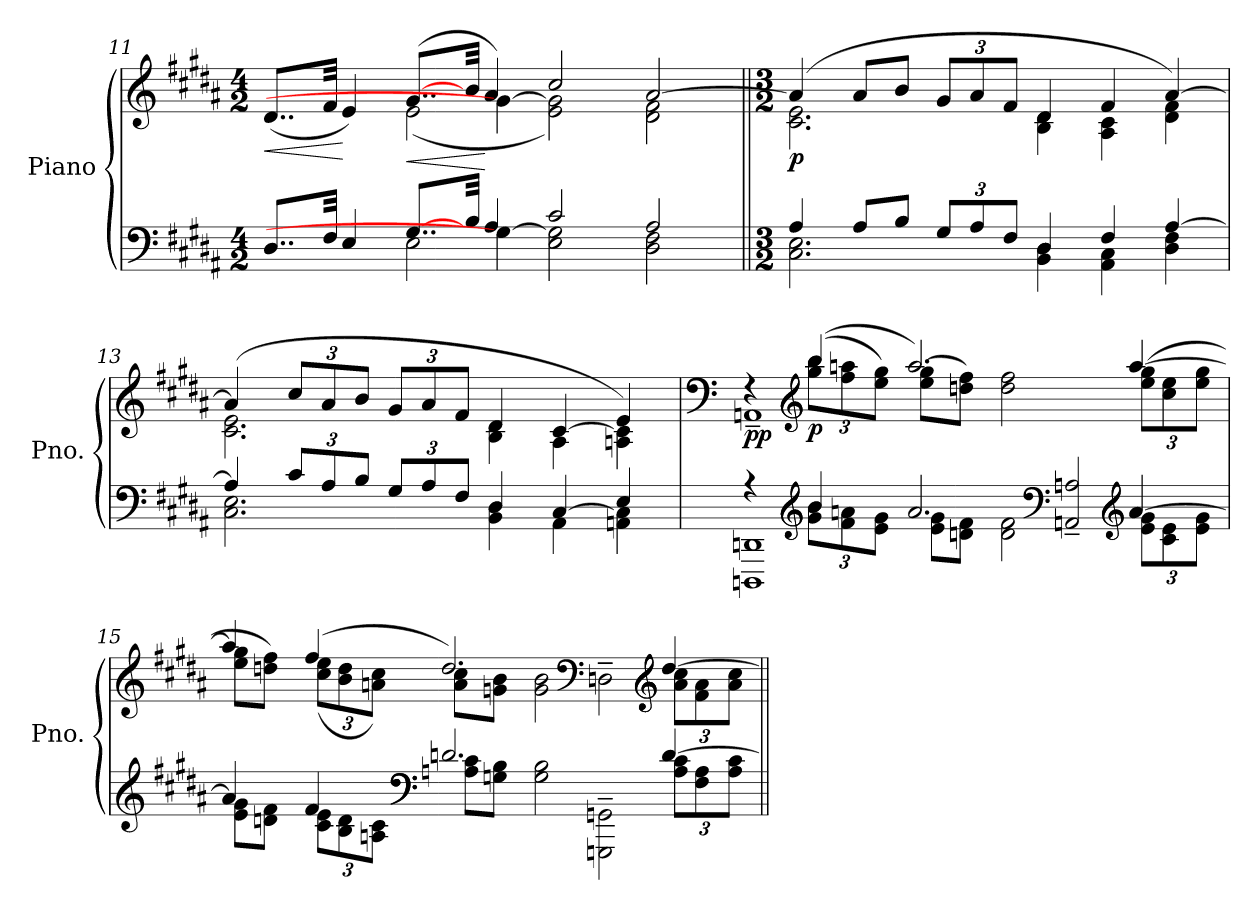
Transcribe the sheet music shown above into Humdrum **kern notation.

**kern	**kern	**dynam
*part1	*part1	*part1
*staff2	*staff1	*staff1/2
*I"Piano	*	*
*I'Pno.	*	*
*clefF4	*clefG2	*
*k[f#c#g#d#a#]	*k[f#c#g#d#a#]	*
*M4/2	*M4/2	*
=11	=11	=11
*^	*	*
*	*^	*	*
!	!	!	!	!LO:HP:b
*	*	*	*^	*
*	*	*	*	*^	*
8..D#/L	2ryy	2.ryy	(>8..d#/L	2ryy	2.ryy	<
32F#/Jkk	.	.	32f#/Jkk	.	.	.
4E/	.	.	4e/)	.	.	[
!	!	!	!	!	!	!LO:HP:b
[8..G#/L	2E\	.	(>[8..g#/L	(<2e\	.	<
32B/Jkk	.	.	32b/Jkk	.	.	.
4A#/	.	4G#\_	4a#/)	.	4g#\_	[
2c#/	2E\ 2G#\]	1ryy	2cc#/	2e\ 2g#\])	1ryy	.
2A#/	2D#\ 2F#\	.	[2a#/	2d#\ 2f#\	.	.
*v	*v	*v	*	*	*	*
*	*v	*v	*v	*
=12||	=12||	=12||
*M3/2	*M3/2	*
*^	*^	*
!	!	!	!	!LO:DY:b
4A#/	2.C#\ 2.E\	(>4a#/]	2.c#\ 2.e\	p
8A#/L	.	8a#/L	.	.
8B/J	.	8b/J	.	.
*Xbrackettup	*	*Xbrackettup	*	*
12G#/L	.	12g#/L	.	.
12A#/	.	12a#/	.	.
12F#/J	.	12f#/J	.	.
4D#/	4BB\ 4D#\	4d#/	4B\ 4d#\	.
4F#/	4AA#\ 4C#\	4f#/	4A#\ 4c#\	.
[4A#/	4D#\ 4F#\	[4a#/)	4d#\ 4f#\	.
!!LO:LB:g=z	!!
=13	=13	=13	=13	=13
*	*^	*	*	*
4A#/]	2.ryy	2.C#\ 2.E\	(>4a#/]	2.c#\ 2.e\	.
12c#/L	.	.	12cc#/L	.	.
12A#/	.	.	12a#/	.	.
12B/J	.	.	12b/J	.	.
12G#/L	.	.	12g#/L	.	.
12A#/	.	.	12a#/	.	.
12F#/J	.	.	12f#/J	.	.
4D#/	4BB\ 4D#\	2.ryy	4d#/	4B\ 4d#\	.
[4C#/	4AA#\	.	[4c#/	4A#\	.
4E/	4AAn\ 4C#\]	.	4e/)	4An\ 4c#\]	.
*	*	*	*v	*v	*
=14	=14	=14	=14	=14
*	*	*	*clefF4	*
*	*	*	*^	*
*	*	*	*	*^	*
!	!	!	!	!	!	!LO:DY:b
4r	1DDDn 1DDn	4ryy	4rF	1AAn~	4ryy	pp
*clefG2	*	*	*clefG2	*	*	*
!	!	!	!	!	!	!LO:DY:b
4b/	.	12g#\ 12b\L	(>(<4bb/	.	12gg#\ 12bb\L	p
.	.	12f#\ 12an\	.	.	12ff#\ 12aan\	.
.	.	12e\ 12g#\J	.	.	12ee\ 12gg#\J)	.
2.a/	.	8e\ 8g#\L	2.aa/)	.	(<8ee\ 8gg#\L	.
.	.	8dn\ 8f#\J	.	.	8ddn\ 8ff#\J)	.
.	.	2d\ 2f#\	.	.	2dd\ 2ff#\	.
*clefF4	*	*	*	*	*	*
.	2AAn/~ 2An/~	.	.	2ryy	.	.
*clefG2	*	*	*	*	*	*
[4a/	.	12e\ 12g#\L	[4aa/	.	(<12ee\ 12gg#\L	.
.	.	12c#\ 12e\	.	.	12cc#\ 12ee\	.
.	.	12e\ 12g#\J	.	.	12ee\ 12gg#\J	.
!!LO:PB:g=z	!!	!!
=15	=15	=15	=15	=15	=15	=15
4a/]	8e\ 8g#\L	1ryy	4aa/]	8ee\ 8gg#\L	1ryy	.
.	8dn\ 8f#\J	.	.	8ddn\ 8ff#\J)	.	.
4f#/	12c#\ 12e\L	.	(>4ff#/	(<12cc#\ 12ee\L	.	.
.	12B\ 12d\	.	.	12b\ 12dd\	.	.
.	12An\ 12c#\J	.	.	12an\ 12cc#\J)	.	.
*clefF4	*	*	*	*	*	*
2.dn/	8An\ 8c#\L	.	2.dd/)	8a\ 8cc#\L	.	.
.	8Gn\ 8B\J	.	.	8gn\ 8b\J	.	.
.	2G\ 2B\	.	.	2g\ 2b\	.	.
*	*	*	*clefF4	*	*	*
.	.	2GGGn\~ 2GGn\~	.	.	2Dn~\	.
*	*	*	*clefG2	*	*	*
[4d/	12A\ 12c#\L	.	[4dd/	12a\ 12cc#\L	.	.
.	12F#\ 12A\	.	.	12f#\ 12a\	.	.
.	12A\ 12c#\J	.	.	12a\ 12cc#\J	.	.
*v	*v	*v	*	*	*	*
*	*v	*v	*v	*
=||	=||	=||
*-	*-	*-
